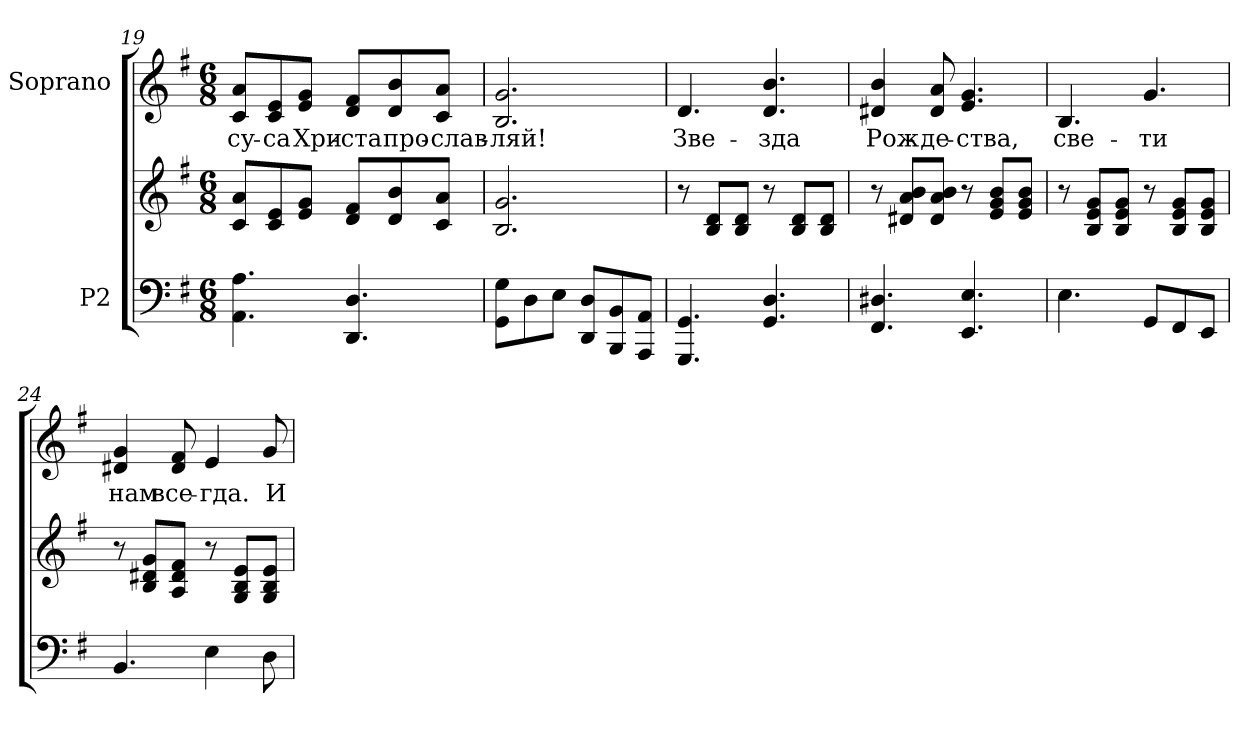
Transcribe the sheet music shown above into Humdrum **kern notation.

**kern	**kern	**kern	**text
*part2	*part2	*part1	*part1
*staff3	*staff2	*staff1	*staff1
*I"P2	*	*I"Soprano	*
*clefF4	*clefG2	*clefG2	*
*k[f#]	*k[f#]	*k[f#]	*
*G:	*G:	*G:	*
*M6/8	*M6/8	*M6/8	*
=19	=19	=19	=19
!	!	!	!LO:LY:b:color=#000000
4.AAi\ 4.Ai	8ci/ 8aiL	8ci/ 8ai/L	-су-
!	!	!	!LO:LY:b:color=#000000
.	8ci/ 8ei	8ci/ 8ei/	-са
!	!	!	!LO:LY:b:color=#000000
.	8ei/ 8giJ	8ei/ 8gi/J	Хри-
!	!	!	!LO:LY:b:color=#000000
4.DDi/ 4.Di	8di/ 8f#iL	8di/ 8f#i/L	-ста
!	!	!	!LO:LY:b:color=#000000
.	8di/ 8bi	8di/ 8bi/	про-
!	!	!	!LO:LY:b:color=#000000
.	8ci/ 8aiJ	8ci/ 8ai/J	-слав-
=20	=20	=20	=20
!	!	!	!LO:LY:b:color=#000000
8GGi\ 8GiL	2.Bi/ 2.gi	2.Bi/ 2.gi	-ляй!
8Di\	.	.	.
8Ei\J	.	.	.
8DDi/ 8DiL	.	.	.
8BBBi/ 8BBi	.	.	.
8AAAi/ 8AAiJ	.	.	.
=21	=21	=21	=21
!	!	!	!LO:LY:b:color=#000000
4.GGGi/ 4.GGi	8r	4.di/	Зве-
.	8Bi/ 8diL	.	.
.	8Bi/ 8diJ	.	.
!	!	!	!LO:LY:b:color=#000000
4.GGi/ 4.Di	8r	4.di/ 4.bi	-зда
.	8Bi/ 8diL	.	.
.	8Bi/ 8diJ	.	.
!!LO:PB:g=z
=22	=22	=22	=22
!	!	!	!LO:LY:b:color=#000000
4.FF#i/ 4.D#Xi	8r	4d#Xi/ 4bi	Рож-
.	8d#Xi/ 8ai 8biL	.	.
!	!	!	!LO:LY:b:color=#000000
.	8d#i/ 8ai 8biJ	8d#i/ 8ai	-де-
!	!	!	!LO:LY:b:color=#000000
4.EEi/ 4.Ei	8r	4.ei/ 4.gi	-ства,
.	8ei/ 8gi 8biL	.	.
.	8ei/ 8gi 8biJ	.	.
=23	=23	=23	=23
!	!	!	!LO:LY:b:color=#000000
4.Ei\	8r	4.Bi/	све-
.	8Bi/ 8ei 8giL	.	.
.	8Bi/ 8ei 8giJ	.	.
!	!	!	!LO:LY:b:color=#000000
8GGi/L	8r	4.gi/	-ти
8FF#i/	8Bi/ 8ei 8giL	.	.
8EEi/J	8Bi/ 8ei 8giJ	.	.
=24	=24	=24	=24
!	!	!	!LO:LY:b:color=#000000
4.BBi/	8r	4d#Xi/ 4gi	нам
.	8Bi/ 8d#Xi 8giL	.	.
!	!	!	!LO:LY:b:color=#000000
.	8Ai/ 8d#i 8f#iJ	8d#i/ 8f#i	все-
!	!	!	!LO:LY:b:color=#000000
4Ei\	8r	4ei/	-гда.
.	8Gi/ 8Bi 8eiL	.	.
!	!	!	!LO:LY:b:color=#000000
8Di\	8Gi/ 8Bi 8eiJ	8gi/	И
=	=	=	=
*-	*-	*-	*-
